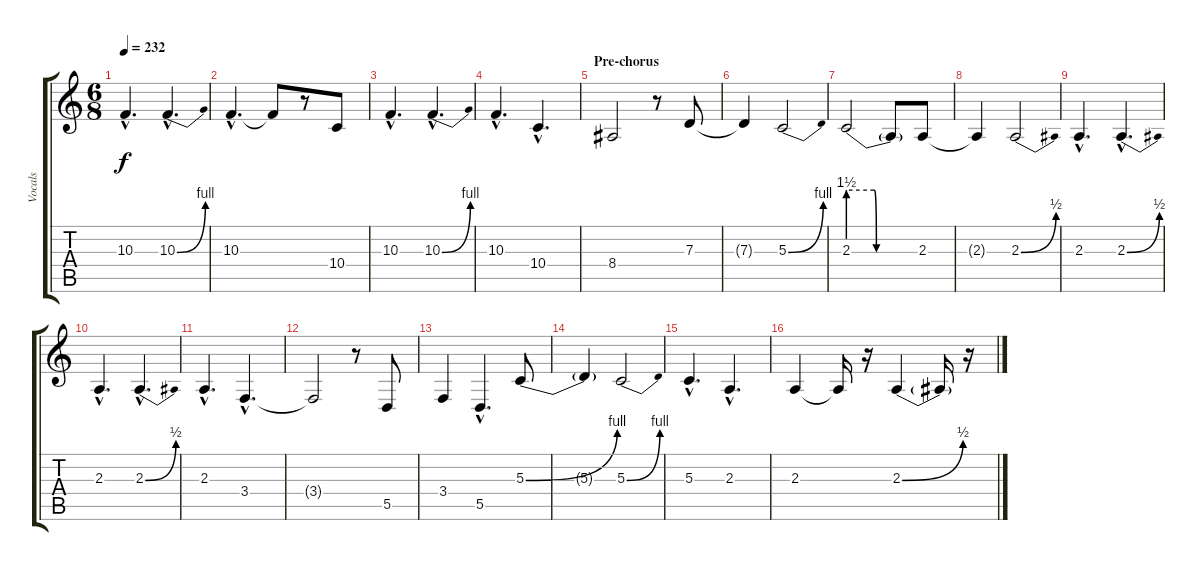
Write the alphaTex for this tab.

\track ("Vocals" "Vocals") {instrument oboe}
\staff {score tabs}
\tuning (E4 B3 G3 D3 A2 D2) {hide}
\ts (6 8)
\tempo 232
\clef g2
\ks c
10.3{hac}.4{d dy f} 10.3{be (bend 0 0 60 4) hac}.4{d} |
10.3{hac}.4{d} 10.3{t}.8 r.8 10.4.8 |
10.3{hac}.4{d} 10.3{be (bend 0 0 60 4) hac}.4{d} |
10.3{hac}.4{d} 10.4{hac}.4{d} |
\section ("" "Pre-chorus")
8.4.2 r.8 7.3.8 |
7.3{t}.4 5.3{be (bend 0 0 60 4)}.2 |
2.3{be (custom 0 6 22 6 24 0 60 0)}.2 2.3{t}.8 2.3.8 |
2.3{t}.4 2.3{be (bend 0 0 60 2)}.2 |
2.3{hac}.4{d} 2.3{be (bend 0 0 60 2) hac}.4{d} |
2.3{hac}.4{d} 2.3{be (bend 0 0 60 2) hac}.4{d} |
2.3{hac}.4{d} 3.4{hac}.4{d} |
3.4{t}.2 r.8 5.5.8 |
3.4.4 5.5{hac}.4{d} 5.3{be (bend 0 0 60 4)}.8 |
5.3{t}.4 5.3{be (bend 0 0 60 4)}.2 |
5.3{hac}.4{d} 2.3{hac}.4{d} |
2.3.4 2.3{t}.16 r.16 2.3{be (bend 0 0 60 2)}.4 2.3{t}.16 r.16
